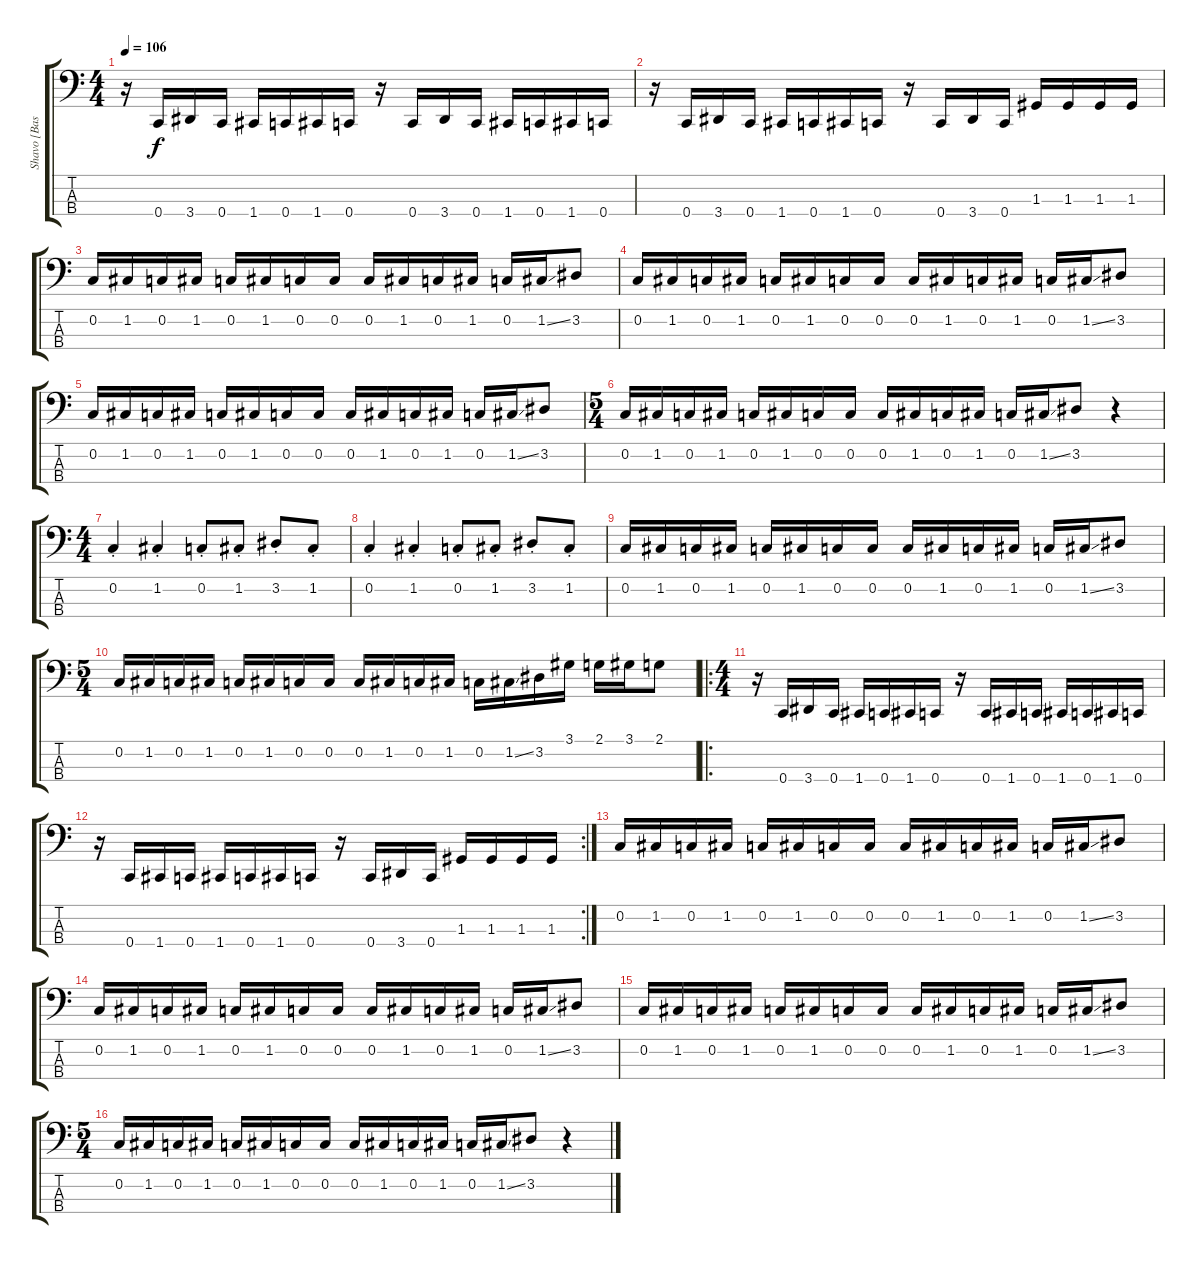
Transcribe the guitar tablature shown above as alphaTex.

\track ("Shavo [Bass]" "Shavo [Bas") {instrument electricbassfinger}
\staff {score tabs}
\tuning (F2 C2 G1 C1) {hide}
\ts (4 4)
\tempo 106
\clef f4
\ks c
r.16{dy f} 0.4.16 3.4.16 0.4.16 1.4.16 0.4.16 1.4.16 0.4.16 r.16 0.4.16 3.4.16 0.4.16 1.4.16 0.4.16 1.4.16 0.4.16 |
r.16 0.4.16 3.4.16 0.4.16 1.4.16 0.4.16 1.4.16 0.4.16 r.16 0.4.16 3.4.16 0.4.16 1.3.16 1.3.16 1.3.16 1.3.16 |
0.2.16 1.2.16 0.2.16 1.2.16 0.2.16 1.2.16 0.2.16 0.2.16 0.2.16 1.2.16 0.2.16 1.2.16 0.2.16 1.2{ss}.16 3.2.8 |
0.2.16 1.2.16 0.2.16 1.2.16 0.2.16 1.2.16 0.2.16 0.2.16 0.2.16 1.2.16 0.2.16 1.2.16 0.2.16 1.2{ss}.16 3.2.8 |
0.2.16 1.2.16 0.2.16 1.2.16 0.2.16 1.2.16 0.2.16 0.2.16 0.2.16 1.2.16 0.2.16 1.2.16 0.2.16 1.2{ss}.16 3.2.8 |
\ts (5 4)
0.2.16 1.2.16 0.2.16 1.2.16 0.2.16 1.2.16 0.2.16 0.2.16 0.2.16 1.2.16 0.2.16 1.2.16 0.2.16 1.2{ss}.16 3.2.8 r.4 |
\ts (4 4)
0.2{st}.4 1.2{st}.4 0.2{st}.8 1.2{st}.8 3.2{st}.8 1.2{st}.8 |
0.2{st}.4 1.2{st}.4 0.2{st}.8 1.2{st}.8 3.2{st}.8 1.2{st}.8 |
0.2.16 1.2.16 0.2.16 1.2.16 0.2.16 1.2.16 0.2.16 0.2.16 0.2.16 1.2.16 0.2.16 1.2.16 0.2.16 1.2{ss}.16 3.2.8 |
\ts (5 4)
0.2.16 1.2.16 0.2.16 1.2.16 0.2.16 1.2.16 0.2.16 0.2.16 0.2.16 1.2.16 0.2.16 1.2.16 0.2.16 1.2{ss}.16 3.2.16 3.1.16 2.1.16 3.1.16 2.1.8 |
\ro
\ts (4 4)
r.16 0.4.16 3.4.16 0.4.16 1.4.16 0.4.16 1.4.16 0.4.16 r.16 0.4.16 1.4.16 0.4.16 1.4.16 0.4.16 1.4.16 0.4.16 |
\rc 2
r.16 0.4.16 1.4.16 0.4.16 1.4.16 0.4.16 1.4.16 0.4.16 r.16 0.4.16 3.4.16 0.4.16 1.3.16 1.3.16 1.3.16 1.3.16 |
0.2.16 1.2.16 0.2.16 1.2.16 0.2.16 1.2.16 0.2.16 0.2.16 0.2.16 1.2.16 0.2.16 1.2.16 0.2.16 1.2{ss}.16 3.2.8 |
0.2.16 1.2.16 0.2.16 1.2.16 0.2.16 1.2.16 0.2.16 0.2.16 0.2.16 1.2.16 0.2.16 1.2.16 0.2.16 1.2{ss}.16 3.2.8 |
0.2.16 1.2.16 0.2.16 1.2.16 0.2.16 1.2.16 0.2.16 0.2.16 0.2.16 1.2.16 0.2.16 1.2.16 0.2.16 1.2{ss}.16 3.2.8 |
\ts (5 4)
0.2.16 1.2.16 0.2.16 1.2.16 0.2.16 1.2.16 0.2.16 0.2.16 0.2.16 1.2.16 0.2.16 1.2.16 0.2.16 1.2{ss}.16 3.2.8 r.4
